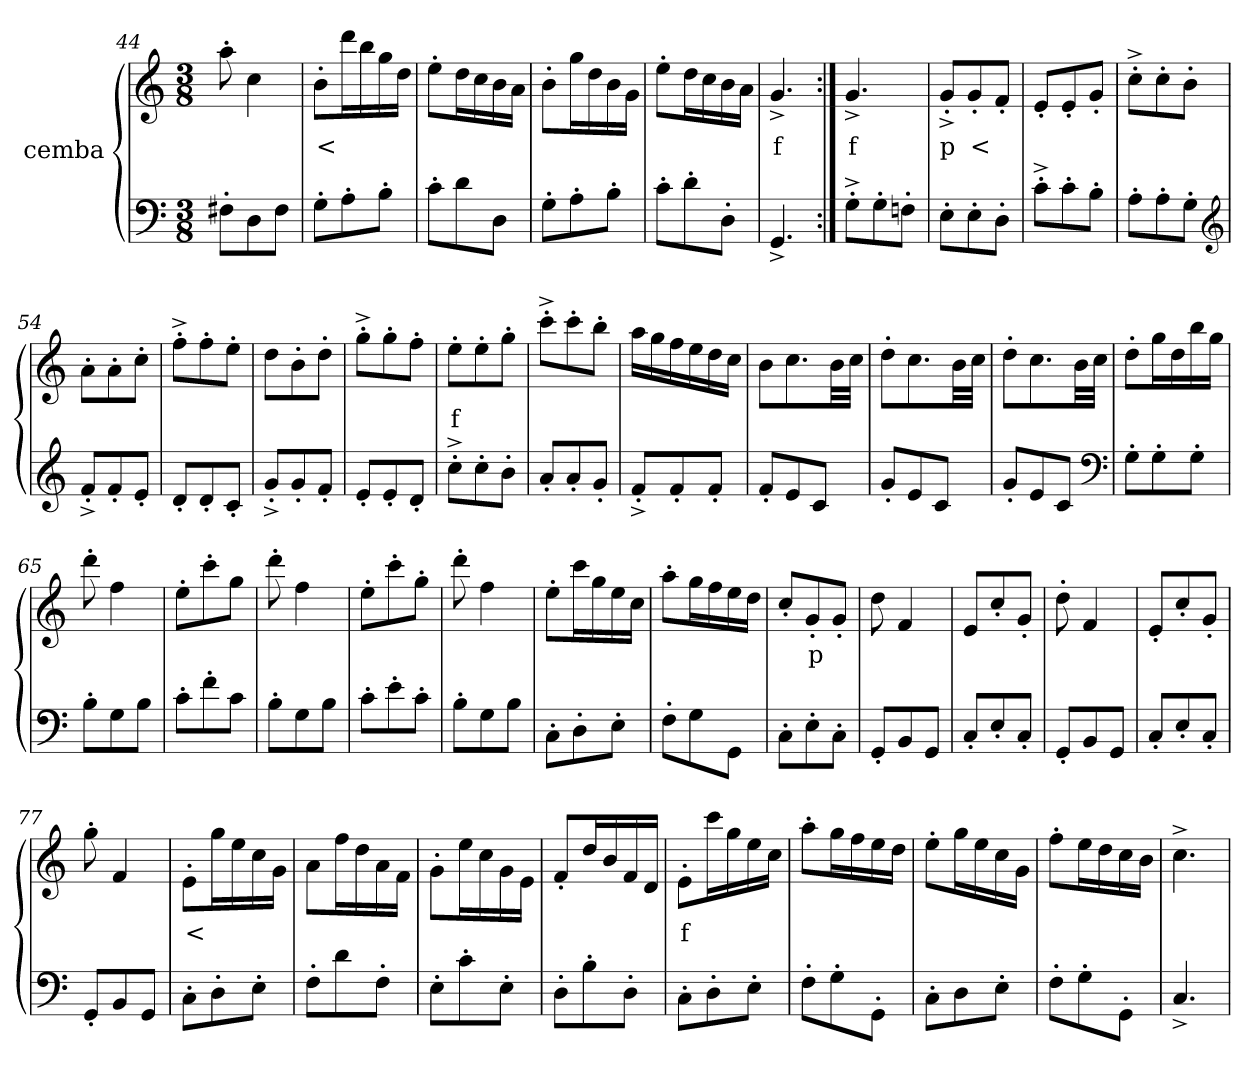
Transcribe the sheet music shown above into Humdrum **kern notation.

**kern	**kern	**text
*part2	*part1	*part1
*staff2	*staff1	*staff1
*I"cemba	*I"cemba	*
*clefF4	*clefG2	*
*k[]	*k[]	*
*C:	*C:	*
*M3/8	*M3/8	*
=44	=44	=44
8F#X'>\L	8aa'>\	.
8D\	4cc\	.
8F#\J	.	.
=45	=45	=45
8G'>\L	8b'>\L	<
8A'>\	16ddd\L	.
.	16bb\	.
8B'>\J	16gg\	.
.	16dd\JJ	.
=46	=46	=46
8c'>\L	8ee'>\L	.
8d\	16dd\L	.
.	16cc\	.
8D\J	16b\	.
.	16a\JJ	.
=47	=47	=47
8G'>\L	8b'>\L	.
8A'>\	16gg\L	.
.	16dd\	.
8B'>\J	16b\	.
.	16g\JJ	.
=48	=48	=48
8c'>\L	8ee'>\L	.
8d'>\	16dd\L	.
.	16cc\	.
8D'>\J	16b\	.
.	16a\JJ	.
=49	=49	=49
4.GG^>/	4.g^>/	f
=50:|!	=50:|!	=50:|!
8G'>^>\L	4.g^>/	f
8G'>\	.	.
8Fn'>\J	.	.
=51	=51	=51
8E'>\L	8g'>^>/L	p
8E'>\	8g'>/	<
8D'>\J	8f'>/J	.
=52	=52	=52
8c'>^>\L	8e'>/L	.
8c'>\	8e'>/	.
8B'>\J	8g'>/J	.
=53	=53	=53
8A'>\L	8cc'>^>\L	.
8A'>\	8cc'>\	.
8G'>\J	8b'>\J	.
*clefG2	*	*
=54	=54	=54
8f'>^>/L	8a'>\L	.
8f'>/	8a'>\	.
8e'>/J	8cc'>\J	.
=55	=55	=55
8d'>/L	8ff'>^>\L	.
8d'>/	8ff'>\	.
8c'>/J	8ee'>\J	.
=56	=56	=56
8g'>^>/L	8dd\L	.
8g'>/	8b'>\	.
8f'>/J	8dd'>\J	.
=57	=57	=57
8e'>/L	8gg'>^>\L	.
8e'>/	8gg'>\	.
8d'>/J	8ff'>\J	.
=58	=58	=58
8cc'>^>\L	8ee'>\L	f
8cc'>\	8ee'>\	.
8b'>\J	8gg'>\J	.
=59	=59	=59
8a'>/L	8ccc'>^>\L	.
8a'>/	8ccc'>\	.
8g'>/J	8bb'>\J	.
=60	=60	=60
8f'>^>/L	16aa\LL	.
.	16gg\	.
8f'>/	16ff\	.
.	16ee\	.
8f'>/J	16dd\	.
.	16cc\JJ	.
=61	=61	=61
8f'>/L	8b\L	.
8e/	8.cc\	.
8c/J	.	.
.	32b\LL	.
.	32cc\JJJ	.
=62	=62	=62
8g'>/L	8dd'>\L	.
8e/	8.cc\	.
8c/J	.	.
.	32b\LL	.
.	32cc\JJJ	.
=63	=63	=63
8g'>/L	8dd'>\L	.
8e/	8.cc\	.
8c/J	.	.
.	32b\LL	.
.	32cc\JJJ	.
*clefF4	*	*
=64	=64	=64
8G'>\L	8dd'>\L	.
8G'>\	16gg\L	.
.	16dd\	.
8G'>\J	16bb\	.
.	16gg\JJ	.
=65	=65	=65
8B'>\L	8ddd'>\	.
8G\	4ff\	.
8B\J	.	.
=66	=66	=66
8c'>\L	8ee'>\L	.
8f'>\	8ccc'>\	.
8c\J	8gg\J	.
=67	=67	=67
8B'>\L	8ddd'>\	.
8G\	4ff\	.
8B\J	.	.
=68	=68	=68
8c'>\L	8ee'>\L	.
8e'>\	8ccc'>\	.
8c'>\J	8gg'>\J	.
=69	=69	=69
8B'>\L	8ddd'>\	.
8G\	4ff\	.
8B\J	.	.
=70	=70	=70
8C'>\L	8ee'>\L	.
8D'>\	16ccc\L	.
.	16gg\	.
8E'>\J	16ee\	.
.	16cc\JJ	.
=71	=71	=71
8F'>\L	8aa'>\L	.
8G\	16gg\L	.
.	16ff\	.
8GG\J	16ee\	.
.	16dd\JJ	.
=72	=72	=72
8C'>\L	8cc'>/L	.
8E'>\	8g'>/	p
8C'>\J	8g'>/J	.
=73	=73	=73
8GG'>/L	8dd\	.
8BB/	4f/	.
8GG/J	.	.
=74	=74	=74
8C'>/L	8e/L	.
8E'>/	8cc'>/	.
8C'>/J	8g'>/J	.
=75	=75	=75
8GG'>/L	8dd'>\	.
8BB/	4f/	.
8GG/J	.	.
=76	=76	=76
8C'>/L	8e'>/L	.
8E'>/	8cc'>/	.
8C'>/J	8g'>/J	.
=77	=77	=77
8GG'>/L	8gg'>\	.
8BB/	4f/	.
8GG/J	.	.
=78	=78	=78
8C'>\L	8e'>\L	<
8D'>\	16gg\L	.
.	16ee\	.
8E'>\J	16cc\	.
.	16g\JJ	.
=79	=79	=79
8F'>\L	8a\L	.
8d\	16ff\L	.
.	16dd\	.
8F'>\J	16a\	.
.	16f\JJ	.
=80	=80	=80
8E'>\L	8g'>\L	.
8c'>\	16ee\L	.
.	16cc\	.
8E'>\J	16g\	.
.	16e\JJ	.
=81	=81	=81
8D'>\L	8f'>/L	.
8B'>\	16dd/L	.
.	16b/	.
8D'>\J	16f/	.
.	16d/JJ	.
=82	=82	=82
8C'>\L	8e'>\L	f
8D'>\	16ccc\L	.
.	16gg\	.
8E'>\J	16ee\	.
.	16cc\JJ	.
=83	=83	=83
8F'>\L	8aa'>\L	.
8G'>\	16gg\L	.
.	16ff\	.
8GG'>\J	16ee\	.
.	16dd\JJ	.
=84	=84	=84
8C'>\L	8ee'>\L	.
8D\	16gg\L	.
.	16ee\	.
8E'>\J	16cc\	.
.	16g\JJ	.
=85	=85	=85
8F'>\L	8ff'>\L	.
8G'>\	16ee\L	.
.	16dd\	.
8GG'>\J	16cc\	.
.	16b\JJ	.
=86	=86	=86
4.C^>/	4.cc^>\	.
=	=	=
*-	*-	*-
